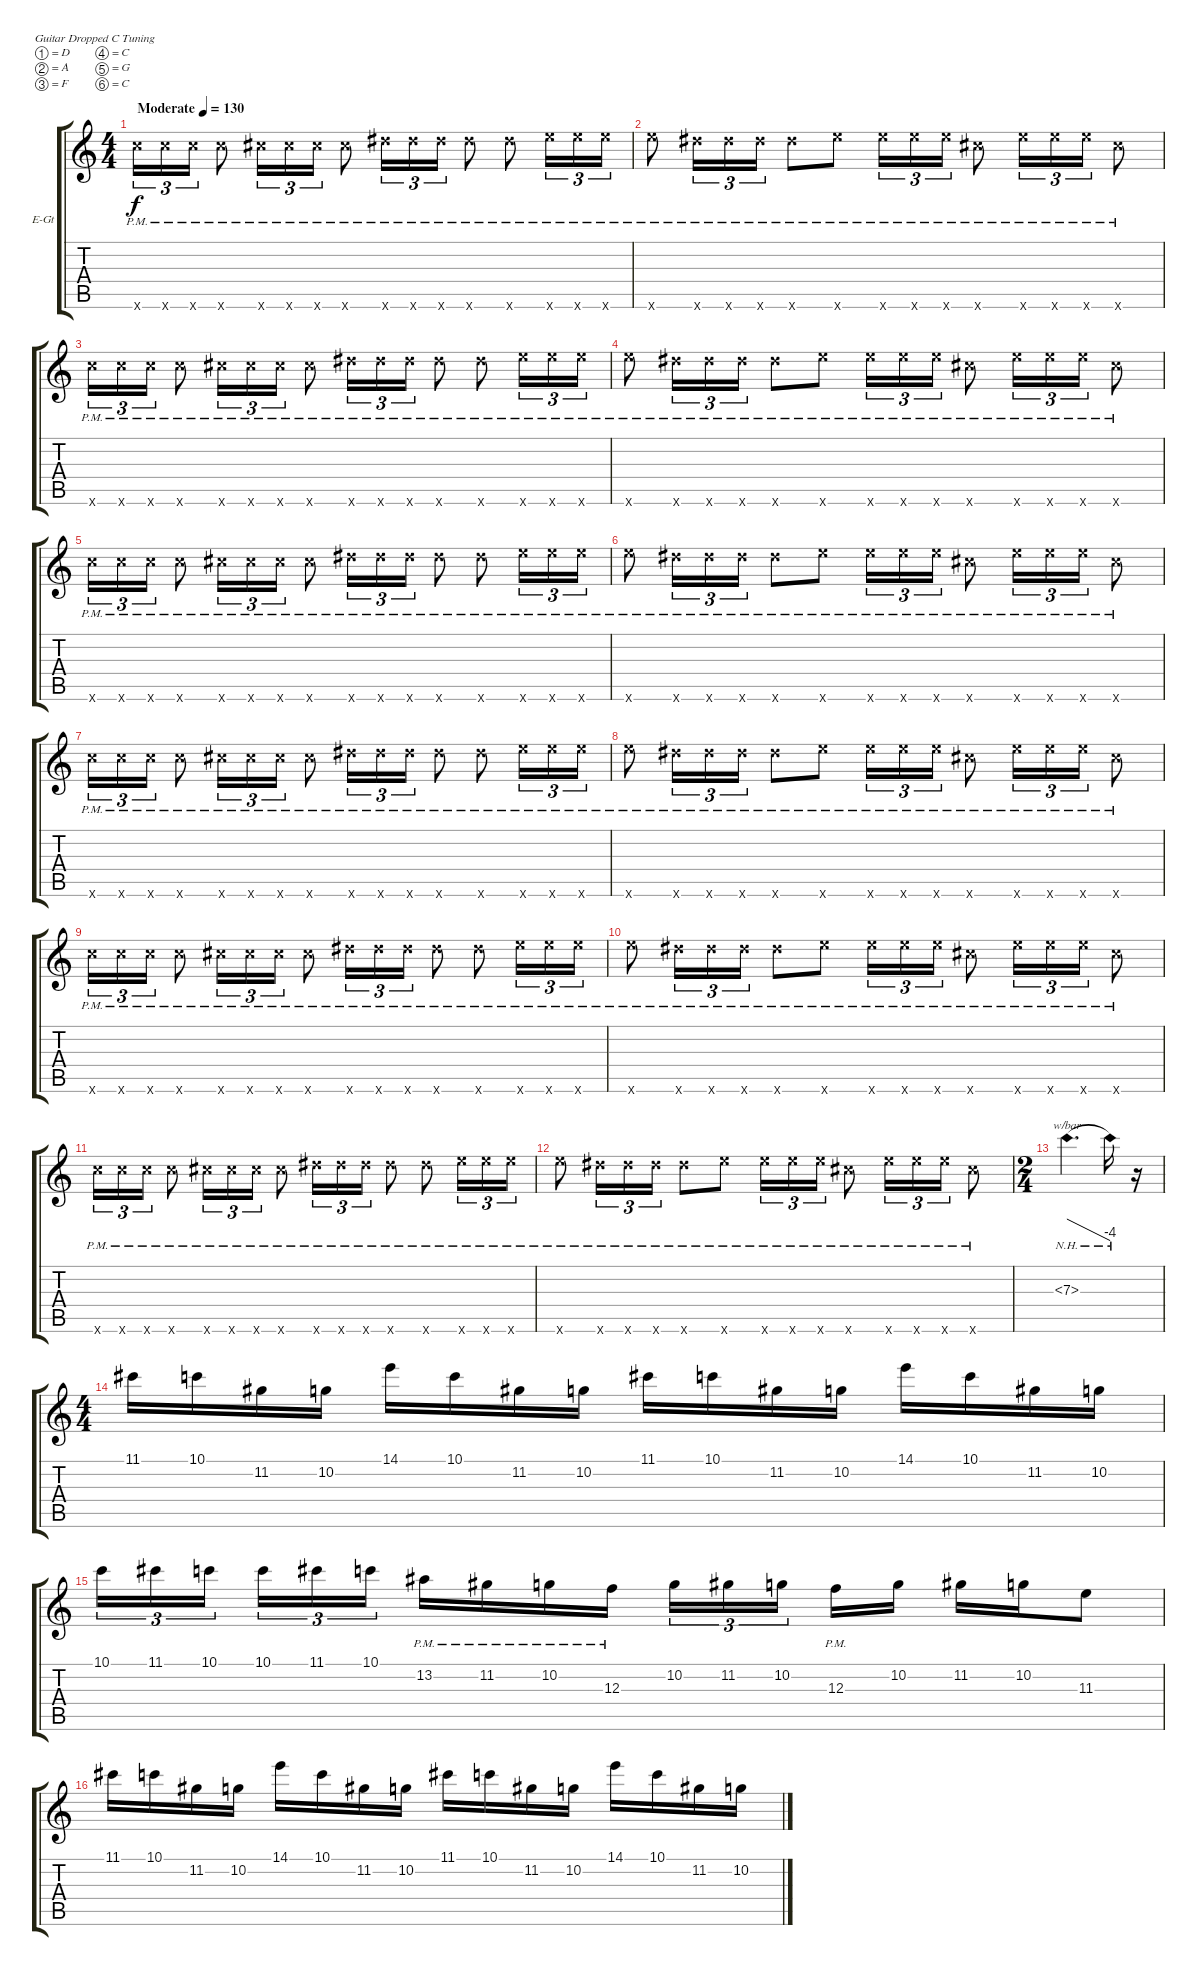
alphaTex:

\bracketExtendMode groupsimilarinstruments
\firstSystemTrackNameOrientation horizontal
\otherSystemsTrackNameOrientation horizontal
\track ("Track 1" "E-Gt") {instrument overdrivenguitar}
\staff {score tabs}
\tuning (D4 A3 F3 C3 G2 C2)
\ts (4 4)
\beaming (8 2 2 2 2)
\tempo (130 "Moderate")
\clef g2
\ks c
24.6{pm x}.16{tu (3 2) dy f instrument overdrivenguitar} 24.6{pm x}.16{tu (3 2)} 24.6{pm x}.16{tu (3 2)} 24.6{pm x}.8 25.6{pm x}.16{tu (3 2)} 25.6{pm x}.16{tu (3 2)} 25.6{pm x}.16{tu (3 2)} 25.6{pm x}.8 27.6{pm x}.16{tu (3 2)} 27.6{pm x}.16{tu (3 2)} 27.6{pm x}.16{tu (3 2)} 27.6{pm x}.8 27.6{pm x}.8 28.6{pm x}.16{tu (3 2)} 28.6{pm x}.16{tu (3 2)} 28.6{pm x}.16{tu (3 2)} |
28.6{pm x}.8 27.6{pm x}.16{tu (3 2)} 27.6{pm x}.16{tu (3 2)} 27.6{pm x}.16{tu (3 2)} 27.6{pm x}.8 28.6{pm x}.8 28.6{pm x}.16{tu (3 2)} 28.6{pm x}.16{tu (3 2)} 28.6{pm x}.16{tu (3 2)} 25.6{pm x}.8 28.6{pm x}.16{tu (3 2)} 28.6{pm x}.16{tu (3 2)} 28.6{pm x}.16{tu (3 2)} 25.6{pm x}.8 |
24.6{pm x}.16{tu (3 2)} 24.6{pm x}.16{tu (3 2)} 24.6{pm x}.16{tu (3 2)} 24.6{pm x}.8 25.6{pm x}.16{tu (3 2)} 25.6{pm x}.16{tu (3 2)} 25.6{pm x}.16{tu (3 2)} 25.6{pm x}.8 27.6{pm x}.16{tu (3 2)} 27.6{pm x}.16{tu (3 2)} 27.6{pm x}.16{tu (3 2)} 27.6{pm x}.8 27.6{pm x}.8 28.6{pm x}.16{tu (3 2)} 28.6{pm x}.16{tu (3 2)} 28.6{pm x}.16{tu (3 2)} |
28.6{pm x}.8 27.6{pm x}.16{tu (3 2)} 27.6{pm x}.16{tu (3 2)} 27.6{pm x}.16{tu (3 2)} 27.6{pm x}.8 28.6{pm x}.8 28.6{pm x}.16{tu (3 2)} 28.6{pm x}.16{tu (3 2)} 28.6{pm x}.16{tu (3 2)} 25.6{pm x}.8 28.6{pm x}.16{tu (3 2)} 28.6{pm x}.16{tu (3 2)} 28.6{pm x}.16{tu (3 2)} 25.6{pm x}.8 |
24.6{pm x}.16{tu (3 2)} 24.6{pm x}.16{tu (3 2)} 24.6{pm x}.16{tu (3 2)} 24.6{pm x}.8 25.6{pm x}.16{tu (3 2)} 25.6{pm x}.16{tu (3 2)} 25.6{pm x}.16{tu (3 2)} 25.6{pm x}.8 27.6{pm x}.16{tu (3 2)} 27.6{pm x}.16{tu (3 2)} 27.6{pm x}.16{tu (3 2)} 27.6{pm x}.8 27.6{pm x}.8 28.6{pm x}.16{tu (3 2)} 28.6{pm x}.16{tu (3 2)} 28.6{pm x}.16{tu (3 2)} |
28.6{pm x}.8 27.6{pm x}.16{tu (3 2)} 27.6{pm x}.16{tu (3 2)} 27.6{pm x}.16{tu (3 2)} 27.6{pm x}.8 28.6{pm x}.8 28.6{pm x}.16{tu (3 2)} 28.6{pm x}.16{tu (3 2)} 28.6{pm x}.16{tu (3 2)} 25.6{pm x}.8 28.6{pm x}.16{tu (3 2)} 28.6{pm x}.16{tu (3 2)} 28.6{pm x}.16{tu (3 2)} 25.6{pm x}.8 |
24.6{pm x}.16{tu (3 2)} 24.6{pm x}.16{tu (3 2)} 24.6{pm x}.16{tu (3 2)} 24.6{pm x}.8 25.6{pm x}.16{tu (3 2)} 25.6{pm x}.16{tu (3 2)} 25.6{pm x}.16{tu (3 2)} 25.6{pm x}.8 27.6{pm x}.16{tu (3 2)} 27.6{pm x}.16{tu (3 2)} 27.6{pm x}.16{tu (3 2)} 27.6{pm x}.8 27.6{pm x}.8 28.6{pm x}.16{tu (3 2)} 28.6{pm x}.16{tu (3 2)} 28.6{pm x}.16{tu (3 2)} |
28.6{pm x}.8 27.6{pm x}.16{tu (3 2)} 27.6{pm x}.16{tu (3 2)} 27.6{pm x}.16{tu (3 2)} 27.6{pm x}.8 28.6{pm x}.8 28.6{pm x}.16{tu (3 2)} 28.6{pm x}.16{tu (3 2)} 28.6{pm x}.16{tu (3 2)} 25.6{pm x}.8 28.6{pm x}.16{tu (3 2)} 28.6{pm x}.16{tu (3 2)} 28.6{pm x}.16{tu (3 2)} 25.6{pm x}.8 |
24.6{pm x}.16{tu (3 2)} 24.6{pm x}.16{tu (3 2)} 24.6{pm x}.16{tu (3 2)} 24.6{pm x}.8 25.6{pm x}.16{tu (3 2)} 25.6{pm x}.16{tu (3 2)} 25.6{pm x}.16{tu (3 2)} 25.6{pm x}.8 27.6{pm x}.16{tu (3 2)} 27.6{pm x}.16{tu (3 2)} 27.6{pm x}.16{tu (3 2)} 27.6{pm x}.8 27.6{pm x}.8 28.6{pm x}.16{tu (3 2)} 28.6{pm x}.16{tu (3 2)} 28.6{pm x}.16{tu (3 2)} |
28.6{pm x}.8 27.6{pm x}.16{tu (3 2)} 27.6{pm x}.16{tu (3 2)} 27.6{pm x}.16{tu (3 2)} 27.6{pm x}.8 28.6{pm x}.8 28.6{pm x}.16{tu (3 2)} 28.6{pm x}.16{tu (3 2)} 28.6{pm x}.16{tu (3 2)} 25.6{pm x}.8 28.6{pm x}.16{tu (3 2)} 28.6{pm x}.16{tu (3 2)} 28.6{pm x}.16{tu (3 2)} 25.6{pm x}.8 |
24.6{pm x}.16{tu (3 2)} 24.6{pm x}.16{tu (3 2)} 24.6{pm x}.16{tu (3 2)} 24.6{pm x}.8 25.6{pm x}.16{tu (3 2)} 25.6{pm x}.16{tu (3 2)} 25.6{pm x}.16{tu (3 2)} 25.6{pm x}.8 27.6{pm x}.16{tu (3 2)} 27.6{pm x}.16{tu (3 2)} 27.6{pm x}.16{tu (3 2)} 27.6{pm x}.8 27.6{pm x}.8 28.6{pm x}.16{tu (3 2)} 28.6{pm x}.16{tu (3 2)} 28.6{pm x}.16{tu (3 2)} |
28.6{pm x}.8 27.6{pm x}.16{tu (3 2)} 27.6{pm x}.16{tu (3 2)} 27.6{pm x}.16{tu (3 2)} 27.6{pm x}.8 28.6{pm x}.8 28.6{pm x}.16{tu (3 2)} 28.6{pm x}.16{tu (3 2)} 28.6{pm x}.16{tu (3 2)} 25.6{pm x}.8 28.6{pm x}.16{tu (3 2)} 28.6{pm x}.16{tu (3 2)} 28.6{pm x}.16{tu (3 2)} 25.6{pm x}.8 |
\ts (2 4)
7.3{nh}.4{d tbe (dive default 29.4 0 60 -16)} 7.3{nh t}.16 r.16 |
\ts (4 4)
11.1.16 10.1.16 11.2.16 10.2.16 14.1.16 10.1.16 11.2.16 10.2.16 11.1.16 10.1.16 11.2.16 10.2.16 14.1.16 10.1.16 11.2.16 10.2.16 |
10.1.16{tu (3 2)} 11.1.16{tu (3 2)} 10.1.16{tu (3 2)} 10.1.16{tu (3 2)} 11.1.16{tu (3 2)} 10.1.16{tu (3 2)} 13.2{pm}.16 11.2{pm}.16 10.2{pm}.16 12.3{pm}.16 10.2.16{tu (3 2)} 11.2.16{tu (3 2)} 10.2.16{tu (3 2)} 12.3{pm}.16 10.2.16 11.2.16 10.2.16 11.3.8 |
11.1.16 10.1.16 11.2.16 10.2.16 14.1.16 10.1.16 11.2.16 10.2.16 11.1.16 10.1.16 11.2.16 10.2.16 14.1.16 10.1.16 11.2.16 10.2.16
